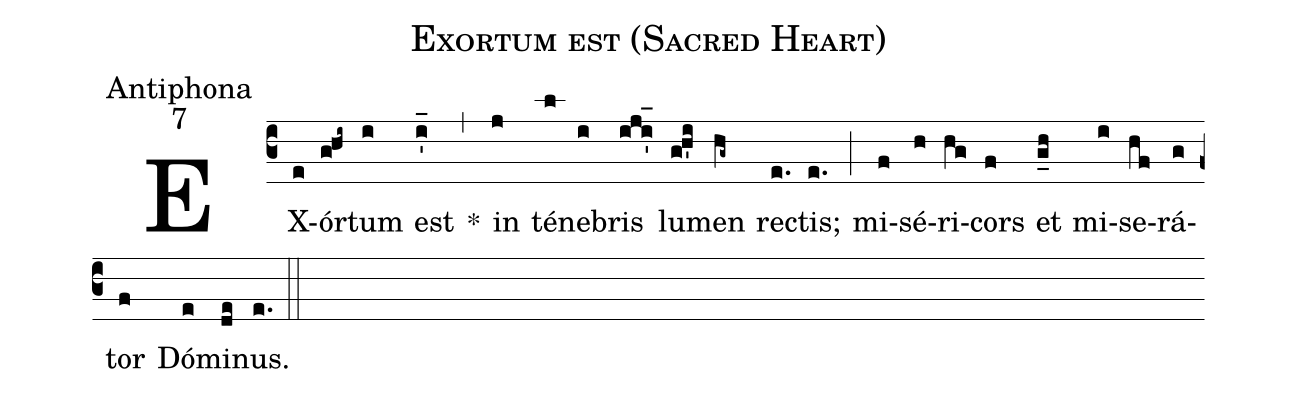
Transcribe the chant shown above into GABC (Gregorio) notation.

name:Exortum est (Sacred Heart);
office-part:Antiphona;
mode:7;
%%
(c3) EX(e)ór(g!hi~)tum(i) est(i'_) *(,)
in(j) té(l)ne(i)bris(iji'_1) lu(g!h'i)men(hg~) re(e.)ctis;(e.) (;)
mi(f)sé(h)ri(hg)cors(f) et(g_h) mi(i)se(hf)rá(g)tor(f) Dó(e)mi(de)nus.(e.) (::)
